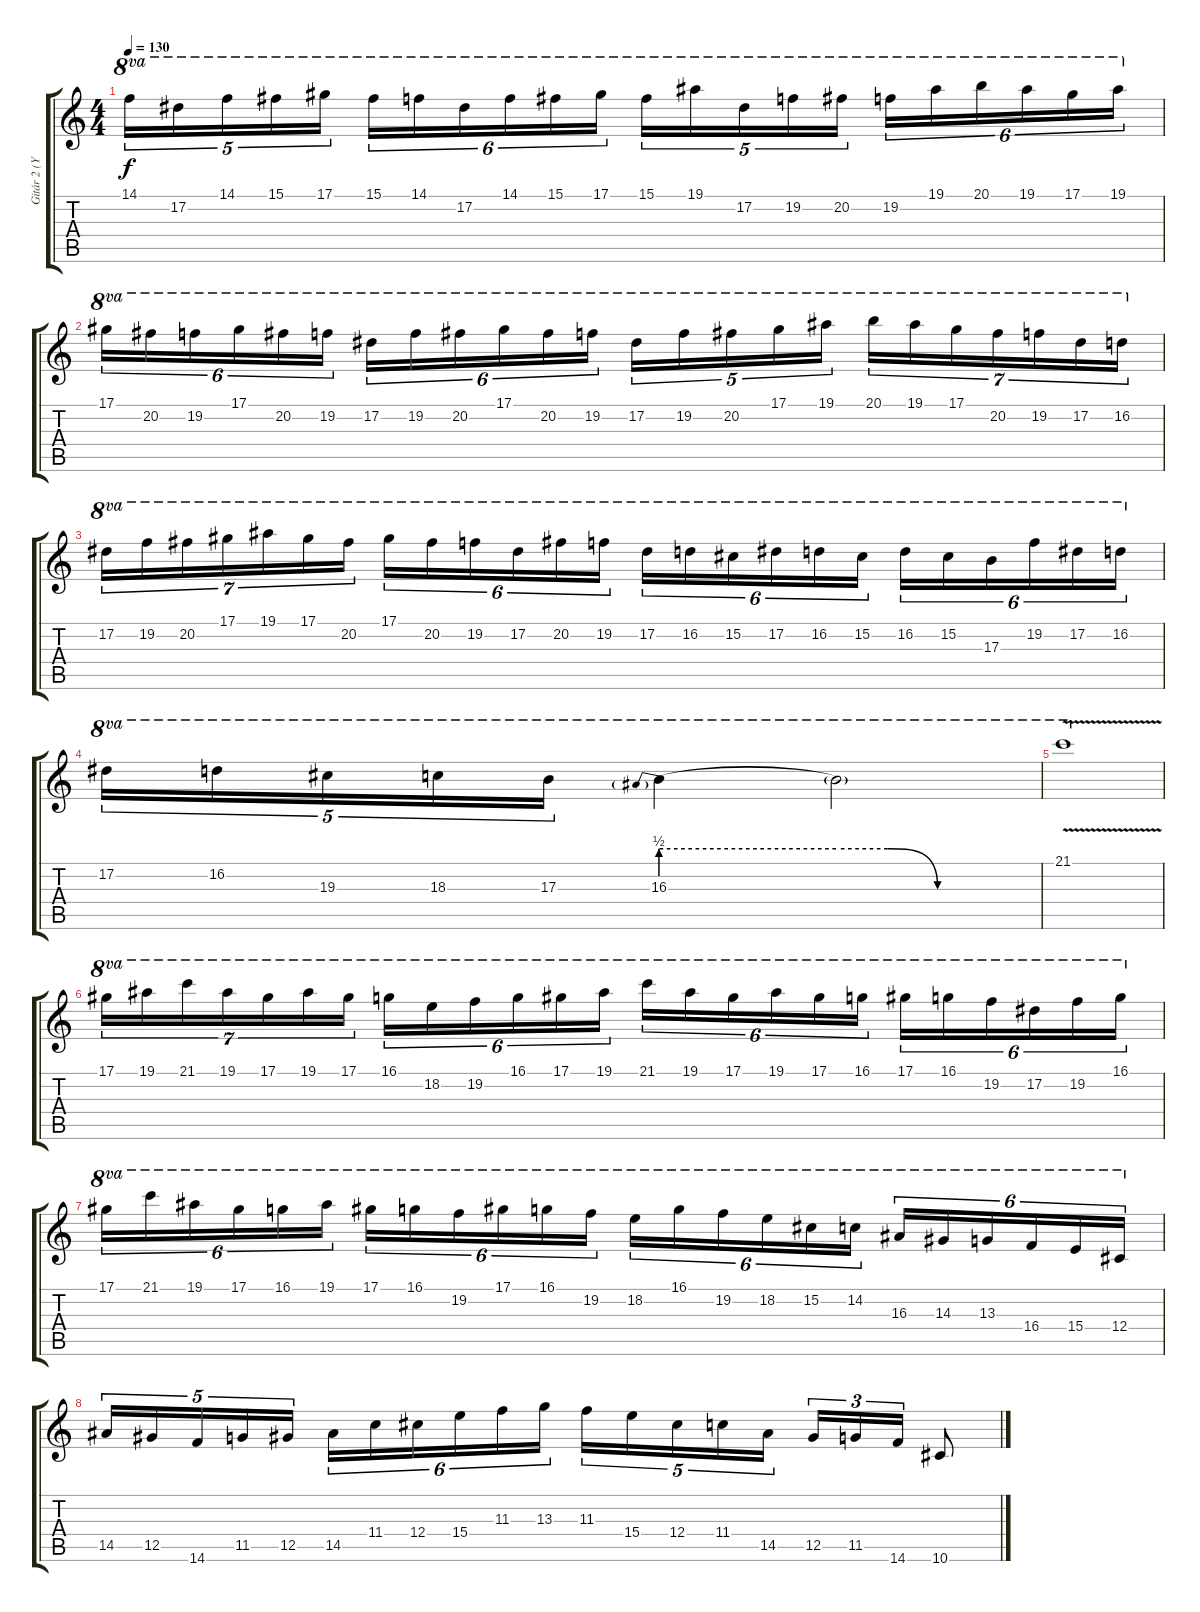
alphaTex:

\track ("Gitár 2 (Yngwie Malmsteen)" "Gitár 2 (Y") {instrument distortionguitar}
\staff {score tabs}
\tuning (Eb4 Bb3 Gb3 Db3 Ab2 Eb2) {hide}
\ts (4 4)
\tempo 130
\clef g2
\ks c
14.1.16{tu (5 4) ot 8va dy f} 17.2.16{tu (5 4) ot 8va} 14.1.16{tu (5 4) ot 8va} 15.1.16{tu (5 4) ot 8va} 17.1.16{tu (5 4) ot 8va} 15.1.16{tu (6 4) ot 8va} 14.1.16{tu (6 4) ot 8va} 17.2.16{tu (6 4) ot 8va} 14.1.16{tu (6 4) ot 8va} 15.1.16{tu (6 4) ot 8va} 17.1.16{tu (6 4) ot 8va} 15.1.16{tu (5 4) ot 8va} 19.1.16{tu (5 4) ot 8va} 17.2.16{tu (5 4) ot 8va} 19.2.16{tu (5 4) ot 8va} 20.2.16{tu (5 4) ot 8va} 19.2.16{tu (6 4) ot 8va} 19.1.16{tu (6 4) ot 8va} 20.1.16{tu (6 4) ot 8va} 19.1.16{tu (6 4) ot 8va} 17.1.16{tu (6 4) ot 8va} 19.1.16{tu (6 4) ot 8va} |
17.1.16{tu (6 4) ot 8va} 20.2.16{tu (6 4) ot 8va} 19.2.16{tu (6 4) ot 8va} 17.1.16{tu (6 4) ot 8va} 20.2.16{tu (6 4) ot 8va} 19.2.16{tu (6 4) ot 8va} 17.2.16{tu (6 4) ot 8va} 19.2.16{tu (6 4) ot 8va} 20.2.16{tu (6 4) ot 8va} 17.1.16{tu (6 4) ot 8va} 20.2.16{tu (6 4) ot 8va} 19.2.16{tu (6 4) ot 8va} 17.2.16{tu (5 4) ot 8va} 19.2.16{tu (5 4) ot 8va} 20.2.16{tu (5 4) ot 8va} 17.1.16{tu (5 4) ot 8va} 19.1.16{tu (5 4) ot 8va} 20.1.16{tu (7 4) ot 8va} 19.1.16{tu (7 4) ot 8va} 17.1.16{tu (7 4) ot 8va} 20.2.16{tu (7 4) ot 8va} 19.2.16{tu (7 4) ot 8va} 17.2.16{tu (7 4) ot 8va} 16.2.16{tu (7 4) ot 8va} |
17.2.16{tu (7 4) ot 8va} 19.2.16{tu (7 4) ot 8va} 20.2.16{tu (7 4) ot 8va} 17.1.16{tu (7 4) ot 8va} 19.1.16{tu (7 4) ot 8va} 17.1.16{tu (7 4) ot 8va} 20.2.16{tu (7 4) ot 8va} 17.1.16{tu (6 4) ot 8va} 20.2.16{tu (6 4) ot 8va} 19.2.16{tu (6 4) ot 8va} 17.2.16{tu (6 4) ot 8va} 20.2.16{tu (6 4) ot 8va} 19.2.16{tu (6 4) ot 8va} 17.2.16{tu (6 4) ot 8va} 16.2.16{tu (6 4) ot 8va} 15.2.16{tu (6 4) ot 8va} 17.2.16{tu (6 4) ot 8va} 16.2.16{tu (6 4) ot 8va} 15.2.16{tu (6 4) ot 8va} 16.2.16{tu (6 4) ot 8va} 15.2.16{tu (6 4) ot 8va} 17.3.16{tu (6 4) ot 8va} 19.2.16{tu (6 4) ot 8va} 17.2.16{tu (6 4) ot 8va} 16.2.16{tu (6 4) ot 8va} |
17.2.16{tu (5 4) ot 8va} 16.2.16{tu (5 4) ot 8va} 19.3.16{tu (5 4) ot 8va} 18.3.16{tu (5 4) ot 8va} 17.3.16{tu (5 4) ot 8va} 16.3{be (prebend 0 2 60 2)}.4{ot 8va} 16.3{be (custom 0 2 15 2 30 0 60 0) t}.2{ot 8va} |
21.1{v}.1{ot 8va} |
17.1.16{tu (7 4) ot 8va} 19.1.16{tu (7 4) ot 8va} 21.1.16{tu (7 4) ot 8va} 19.1.16{tu (7 4) ot 8va} 17.1.16{tu (7 4) ot 8va} 19.1.16{tu (7 4) ot 8va} 17.1.16{tu (7 4) ot 8va} 16.1.16{tu (6 4) ot 8va} 18.2.16{tu (6 4) ot 8va} 19.2.16{tu (6 4) ot 8va} 16.1.16{tu (6 4) ot 8va} 17.1.16{tu (6 4) ot 8va} 19.1.16{tu (6 4) ot 8va} 21.1.16{tu (6 4) ot 8va} 19.1.16{tu (6 4) ot 8va} 17.1.16{tu (6 4) ot 8va} 19.1.16{tu (6 4) ot 8va} 17.1.16{tu (6 4) ot 8va} 16.1.16{tu (6 4) ot 8va} 17.1.16{tu (6 4) ot 8va} 16.1.16{tu (6 4) ot 8va} 19.2.16{tu (6 4) ot 8va} 17.2.16{tu (6 4) ot 8va} 19.2.16{tu (6 4) ot 8va} 16.1.16{tu (6 4) ot 8va} |
17.1.16{tu (6 4) ot 8va} 21.1.16{tu (6 4) ot 8va} 19.1.16{tu (6 4) ot 8va} 17.1.16{tu (6 4) ot 8va} 16.1.16{tu (6 4) ot 8va} 19.1.16{tu (6 4) ot 8va} 17.1.16{tu (6 4) ot 8va} 16.1.16{tu (6 4) ot 8va} 19.2.16{tu (6 4) ot 8va} 17.1.16{tu (6 4) ot 8va} 16.1.16{tu (6 4) ot 8va} 19.2.16{tu (6 4) ot 8va} 18.2.16{tu (6 4) ot 8va} 16.1.16{tu (6 4) ot 8va} 19.2.16{tu (6 4) ot 8va} 18.2.16{tu (6 4) ot 8va} 15.2.16{tu (6 4) ot 8va} 14.2.16{tu (6 4) ot 8va} 16.3.16{tu (6 4) ot 8va} 14.3.16{tu (6 4) ot 8va} 13.3.16{tu (6 4) ot 8va} 16.4.16{tu (6 4) ot 8va} 15.4.16{tu (6 4) ot 8va} 12.4.16{tu (6 4) ot 8va} |
14.5.16{tu (5 4)} 12.5.16{tu (5 4)} 14.6.16{tu (5 4)} 11.5.16{tu (5 4)} 12.5.16{tu (5 4)} 14.5.16{tu (6 4)} 11.4.16{tu (6 4)} 12.4.16{tu (6 4)} 15.4.16{tu (6 4)} 11.3.16{tu (6 4)} 13.3.16{tu (6 4)} 11.3.16{tu (5 4)} 15.4.16{tu (5 4)} 12.4.16{tu (5 4)} 11.4.16{tu (5 4)} 14.5.16{tu (5 4)} 12.5.16{tu (3 2)} 11.5.16{tu (3 2)} 14.6.16{tu (3 2)} 10.6.8
